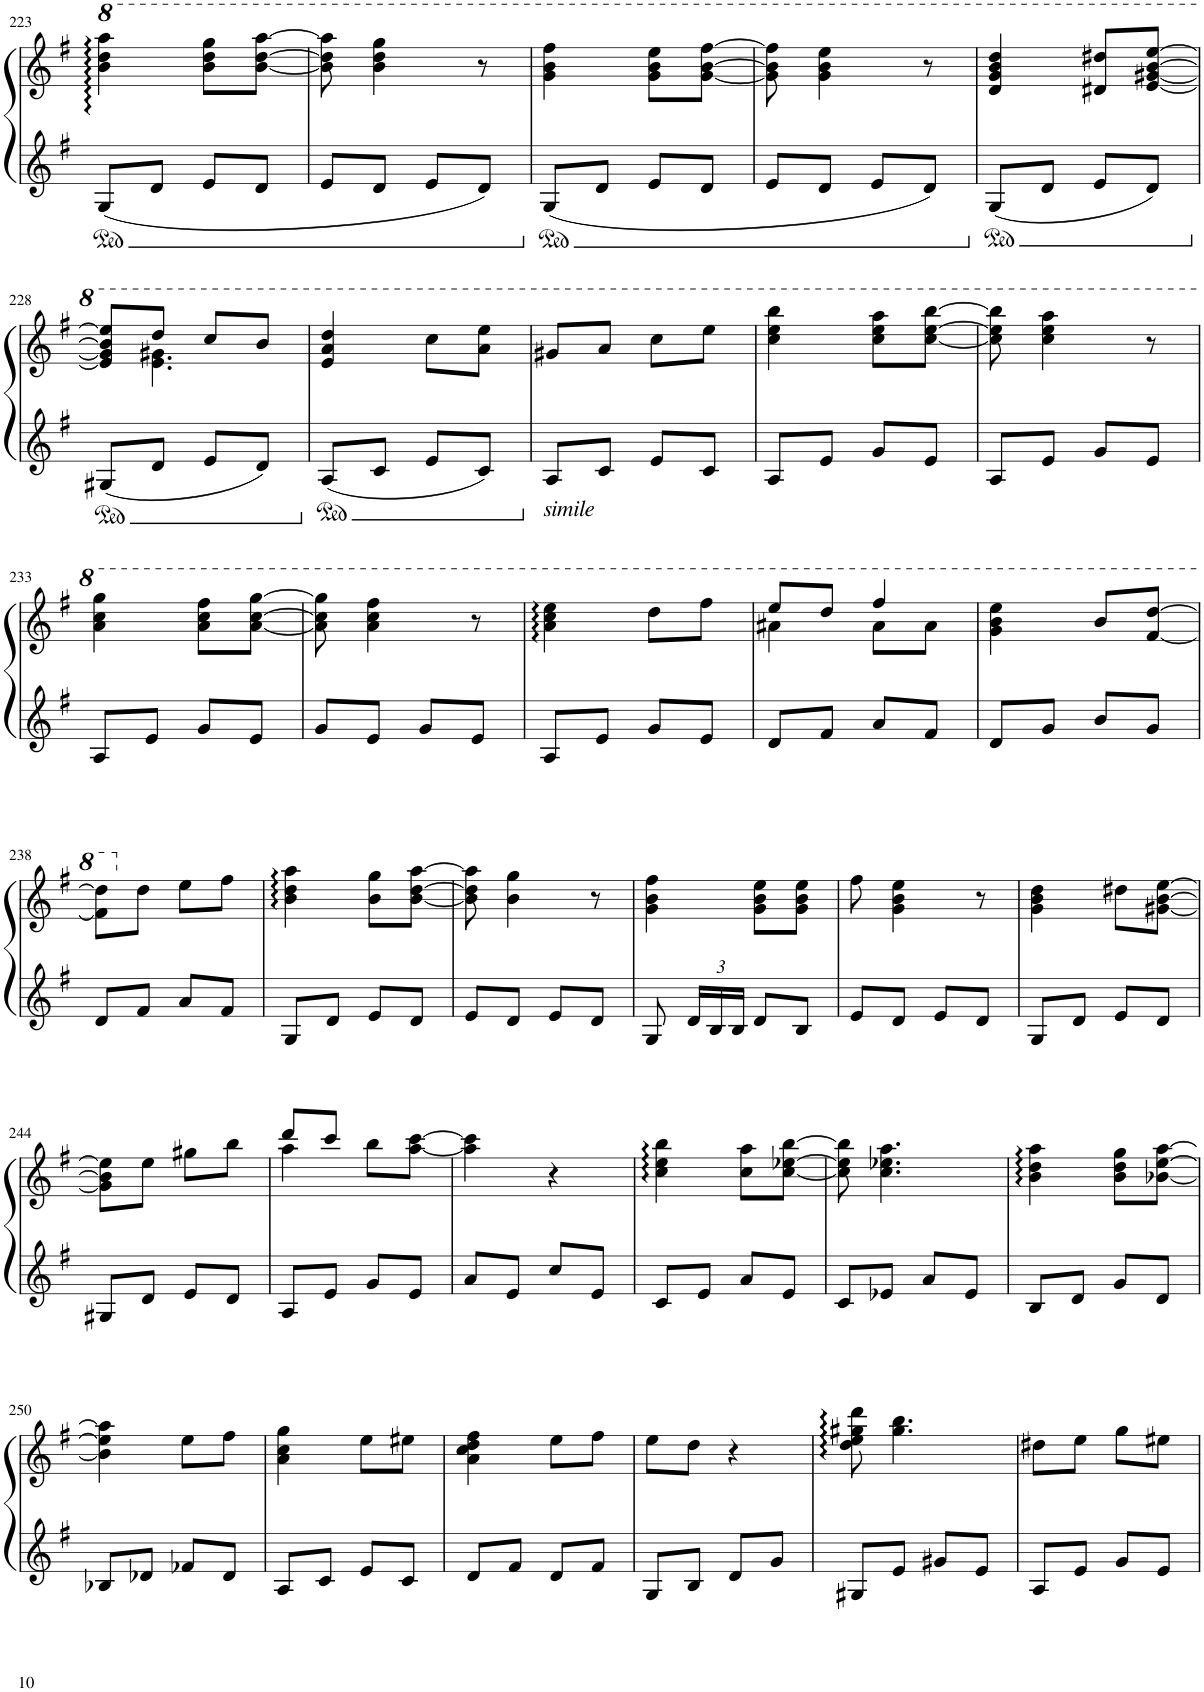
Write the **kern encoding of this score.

**kern	**kern
*part1	*part1
*staff2	*staff1
*I"P1	*
!!LO:PB:g=z
*clefG2	*clefG2
*k[f#]	*k[f#]
*M2/4	*M2/4
*	*8va
=223	=223
8G/L	4bb\ 4ddd\ 4aaa\
8d/J	.
8e/L	8bb\ 8ddd\ 8ggg\L
8d/J	[8bb\ [8ddd\ [8aaa\J
=224	=224
8e/L	8bb\] 8ddd\] 8aaa\]
8d/J	4bb\ 4ddd\ 4ggg\
8e/L	.
8d/J	8r
=225	=225
8G/L	4gg\ 4bb\ 4fff#\
8d/J	.
8e/L	8gg\ 8bb\ 8eee\L
8d/J	[8gg\ [8bb\ [8fff#\J
=226	=226
8e/L	8gg\] 8bb\] 8fff#\]
8d/J	4gg\ 4bb\ 4eee\
8e/L	.
8d/J	8r
=227	=227
8G/L	4dd/ 4gg/ 4bb/ 4ddd/
8d/J	.
8e/L	8dd#X/ 8ddd#X/L
8d/J	[8ee/ [8gg#X/ [8bb/ [8eee/J
!!LO:LB:g=z
=228	=228
*	*^
8G#X/L	8ee/] 8gg#/] 8bb/] 8eee/]L	8ryy
8d/J	8ddd/J	4.ee\ 4.gg#X\
8e/L	8ccc/L	.
8d/J	8bb/J	.
*	*v	*v
=229	=229
8A/L	4ee/ 4aa/ 4ddd/
8c/J	.
8e/L	8ccc\L
8c/J	8aa\ 8eee\J
=230	=230
!LO:TX:b:i:t=simile	!
8A/L	8gg#X/L
8c/J	8aa/J
8e/L	8ccc\L
8c/J	8eee\J
=231	=231
8A/L	4ccc\ 4eee\ 4bbb\
8e/J	.
8g/L	8ccc\ 8eee\ 8aaa\L
8e/J	[8ccc\ [8eee\ [8bbb\J
=232	=232
8A/L	8ccc\] 8eee\] 8bbb\]
8e/J	4ccc\ 4eee\ 4aaa\
8g/L	.
8e/J	8r
!!LO:LB:g=z
=233	=233
8A/L	4aa\ 4ccc\ 4ggg\
8e/J	.
8g/L	8aa\ 8ccc\ 8fff#\L
8e/J	[8aa\ [8ccc\ [8ggg\J
=234	=234
8g/L	8aa\] 8ccc\] 8ggg\]
8e/J	4aa\ 4ccc\ 4fff#\
8g/L	.
8e/J	8r
=235	=235
8A/L	4aa\ 4ccc\ 4eee\
8e/J	.
8g/L	8ddd\L
8e/J	8fff#\J
=236	=236
*	*^
8d/L	8eee/L	4aa#X\
8f#/J	8ddd/J	.
8a/L	4fff#/	8aa#\L
8f#/J	.	8aa#\J
*	*v	*v
=237	=237
8d/L	4gg\ 4bb\ 4eee\
8g/J	.
8b/L	8bb/L
8g/J	[8ff#/ [8ddd/J
!!LO:LB:g=z
=238	=238
8d/L	8ff#\] 8ddd\]L
*	*X8va
8f#/J	8dd\J
8a/L	8ee\L
8f#/J	8ff#\J
=239	=239
8G/L	4b\ 4dd\ 4aa\
8d/J	.
8e/L	8b\ 8gg\L
8d/J	[8b\ [8dd\ [8aa\J
=240	=240
8e/L	8b\] 8dd\] 8aa\]
8d/J	4b\ 4gg\
8e/L	.
8d/J	8r
=241	=241
8G/	4g\ 4b\ 4ff#\
*Xbrackettup	*
24d/LL	.
24B/	.
24B/JJ	.
8d/L	8g\ 8b\ 8ee\L
8B/J	8g\ 8b\ 8ee\J
=242	=242
8e/L	8ff#\
8d/J	4g\ 4b\ 4ee\
8e/L	.
8d/J	8r
=243	=243
8G/L	4g\ 4b\ 4dd\
8d/J	.
8e/L	8dd#X\L
8d/J	[8g#X\ [8b\ [8ee\J
!!LO:LB:g=z
=244	=244
8G#X/L	8g#\] 8b\] 8ee\]L
8d/J	8ee\J
8e/L	8gg#X\L
8d/J	8bb\J
=245	=245
*	*^
8A/L	8ddd/L	4aa\
8e/J	8ccc/J	.
8g/L	8bb\L	4ryy
8e/J	[8aa\ [>8ccc\J	.
*	*v	*v
=246	=246
8a/L	4aa\] 4ccc\]
8e/J	.
8cc/L	4r
8e/J	.
=247	=247
8c/L	4cc\ 4ee\ 4bb\
8e/J	.
8a/L	8cc\ 8aa\L
8e/J	[8cc\ [8ee-X\ [8bb\J
=248	=248
8c/L	8cc\] 8ee-\] 8bb\]
8e-X/J	4.cc\ 4.ee-X\ 4.aa\
8a/L	.
8e-/J	.
=249	=249
8B/L	4b\ 4dd\ 4aa\
8d/J	.
8g/L	8b\ 8dd\ 8gg\L
8d/J	[8b-X\ [8ee\ [8aa\J
!!LO:LB:g=z
=250	=250
8B-X/L	4b-\] 4ee\] 4aa\]
8d-X/J	.
8f-X/L	8ee\L
8d-/J	8ff#\J
=251	=251
8A/L	4a\ 4cc\ 4gg\
8c/J	.
8e/L	8ee\L
8c/J	8ee#X\J
=252	=252
8d/L	4a\ 4cc\ 4dd\ 4ff#\
8f#/J	.
8d/L	8ee\L
8f#/J	8ff#\J
=253	=253
8G/L	8ee\L
8B/J	8dd\J
8d/L	4r
8g/J	.
=254	=254
8G#X/L	8dd\ 8ee\ 8gg#X\ 8ddd\
8e/J	4.gg#\ 4.bb\
8g#X/L	.
8e/J	.
=255	=255
8A/L	8dd#X\L
8e/J	8ee\J
8g/L	8gg\L
8e/J	8ee#X\J
=	=
*-	*-
